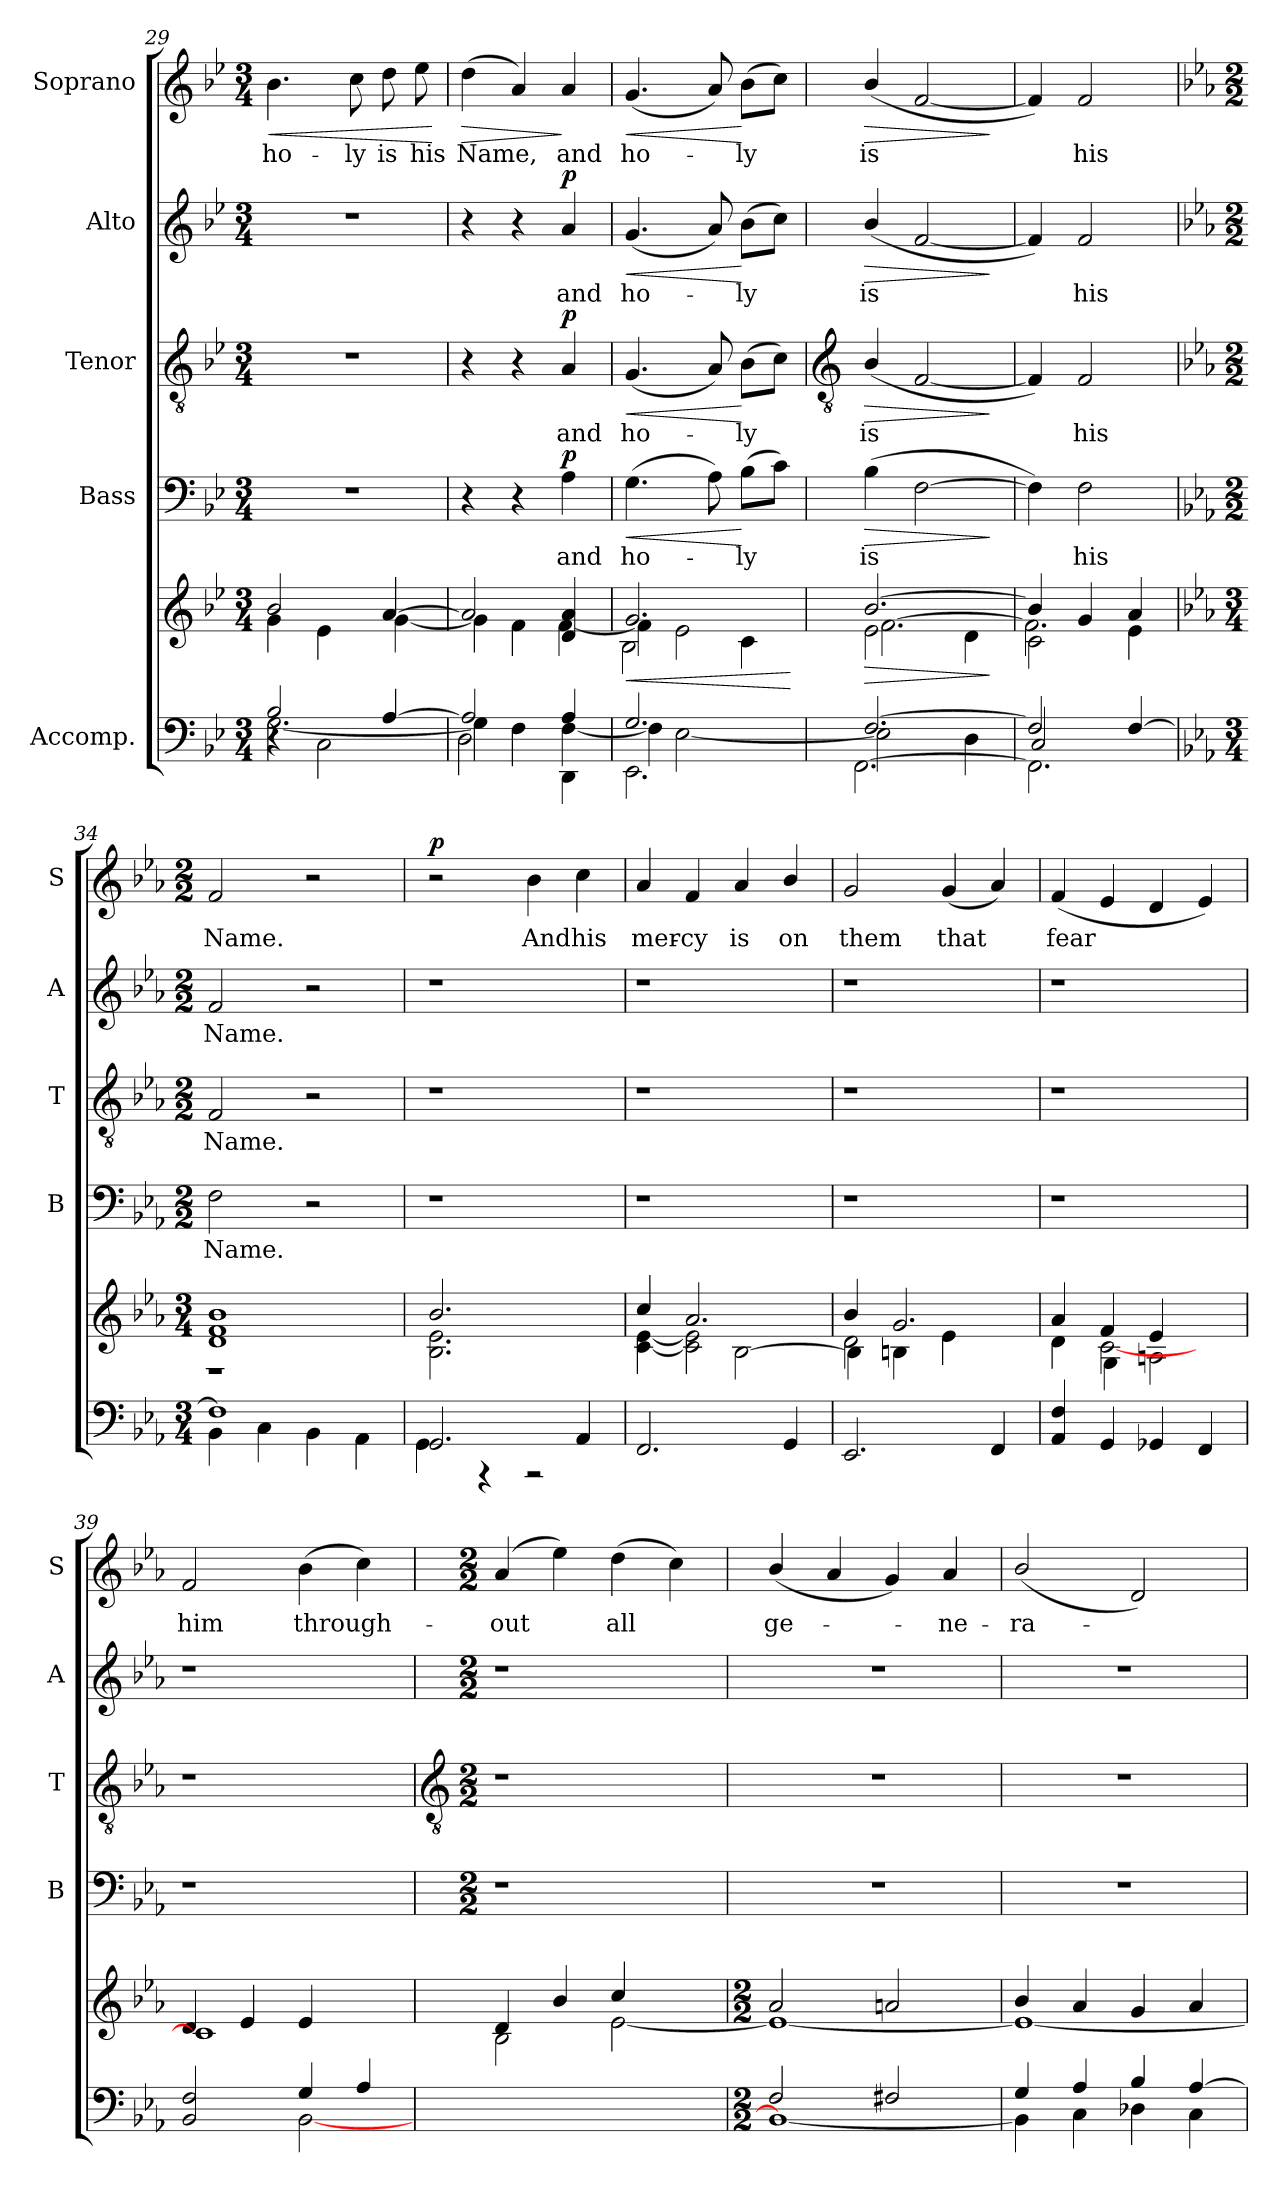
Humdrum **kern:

**kern	**kern	**dynam	**kern	**text	**dynam	**kern	**text	**dynam	**kern	**text	**dynam	**kern	**text	**dynam
*part5	*part5	*part5	*part4	*part4	*part4	*part3	*part3	*part3	*part2	*part2	*part2	*part1	*part1	*part1
*staff6	*staff5	*staff5/6	*staff4	*staff4	*staff4	*staff3	*staff3	*staff3	*staff2	*staff2	*staff2	*staff1	*staff1	*staff1
*I"Accomp.	*	*	*I"Bass	*	*	*I"Tenor	*	*	*I"Alto	*	*	*I"Soprano	*	*
*	*	*	*I'B	*	*	*I'T	*	*	*I'A	*	*	*I'S	*	*
*clefF4	*clefG2	*	*clefF4	*	*	*clefGv2	*	*	*clefG2	*	*	*clefG2	*	*
*k[b-e-]	*k[b-e-]	*	*k[b-e-]	*	*	*k[b-e-]	*	*	*k[b-e-]	*	*	*k[b-e-]	*	*
*B-:	*B-:	*	*B-:	*	*	*B-:	*	*	*B-:	*	*	*B-:	*	*
*M3/4	*M3/4	*	*M3/4	*	*	*M3/4	*	*	*M3/4	*	*	*M3/4	*	*
=29	=29	=29	=29	=29	=29	=29	=29	=29	=29	=29	=29	=29	=29	=29
*^	*^	*	*	*	*	*	*	*	*	*	*	*	*	*
*	*^	*	*^	*	*	*	*	*	*	*	*	*	*	*	*	*
!	!	!	!	!	!LO:N:vis=1	!	!LO:N:vis=1	!	!	!LO:N:vis=1	!	!	!LO:N:vis=1	!	!	!	!LO:LY:b	!LO:HP:b
2B-/	[2.G\	4r	2b-/	4g\	2.ryy	.	2.r	.	.	2.r	.	.	2.r	.	.	4.b-	ho-	<
.	.	2C\	.	4e-\	.	.	.	.	.	.	.	.	.	.	.	.	.	.
!	!	!	!	!	!	!	!	!	!	!	!	!	!	!	!	!	!LO:LY:b	!
.	.	.	.	.	.	.	.	.	.	.	.	.	.	.	.	8cc	-ly	.
!	!	!	!	!	!	!	!	!	!	!	!	!	!	!	!	!	!LO:LY:b	!
[4A/	.	.	[4a/	[4g\	.	.	.	.	.	.	.	.	.	.	.	8dd	is	.
!	!	!	!	!	!	!	!	!	!	!	!	!	!	!	!	!	!LO:LY:b	!
.	.	.	.	.	.	.	.	.	.	.	.	.	.	.	.	8ee-	his	.
*v	*v	*v	*	*	*	*	*	*	*	*	*	*	*	*	*	*	*	*
*	*v	*v	*v	*	*	*	*	*	*	*	*	*	*	*	*	*
.	.	.	.	.	.	.	.	.	.	.	.	.	.	[
=30	=30	=30	=30	=30	=30	=30	=30	=30	=30	=30	=30	=30	=30	=30
*^	*^	*	*	*	*	*	*	*	*	*	*	*	*	*
*	*^	*	*^	*	*	*	*	*	*	*	*	*	*	*	*	*
!	!	!	!	!	!LO:N:vis=1	!	!	!	!	!	!	!	!	!	!	!	!LO:LY:b	!LO:HP:b
2A/]	4G\]	2D\	2a/]	4g\]	2.ryy	.	4r	.	.	4r	.	.	4r	.	.	(<4dd	Name,	>
.	4F\	.	.	4f\	.	.	4r	.	.	4r	.	.	4r	.	.	4a)	.	.
!	!	!	!	!	!	!	!	!LO:LY:b	!LO:DY:b	!	!LO:LY:b	!LO:DY:b	!	!LO:LY:b	!LO:DY:b	!	!LO:LY:b	!
4A/	[4F\	4DD\	4d/ 4a/	[4f\	.	.	4A	and	p	4A	and	p	4a	and	p	4a	and	]
=31	=31	=31	=31	=31	=31	=31	=31	=31	=31	=31	=31	=31	=31	=31	=31	=31	=31	=31
!	!	!	!	!	!	!LO:HP:b	!	!LO:LY:b	!LO:HP:b	!	!LO:LY:b	!LO:HP:b	!	!LO:LY:b	!LO:HP:b	!	!LO:LY:b	!LO:HP:b
2.G/	4F\]	2.EE-\	2.g/	4f\]	2B-\	<	(>4.G	ho-	<	(<4.G	ho-	<	(<4.g	ho-	<	(<4.g	ho-	<
.	[2E-\	.	.	2e-\	.	.	.	.	.	.	.	.	.	.	.	.	.	.
.	.	.	.	.	.	.	8A)	.	.	8A)	.	.	8a)	.	.	8a)	.	.
!	!	!	!	!	!	!	!	!LO:LY:b	!	!	!LO:LY:b	!	!	!LO:LY:b	!	!	!LO:LY:b	!
.	.	.	.	.	4c\	.	(>8B-L	ly	[	(>8B-L	ly	[	(>8b-L	ly	[	(>8b-L	ly	[
.	.	.	.	.	.	.	8cJ)	.	.	8cJ)	.	.	8ccJ)	.	.	8ccJ)	.	.
*v	*v	*v	*	*	*	*	*	*	*	*	*	*	*	*	*	*	*	*
*	*v	*v	*v	*	*	*	*	*	*	*	*	*	*	*	*	*
.	.	[	.	.	.	.	.	.	.	.	.	.	.	.
!!LO:LB:g=z
=32	=32	=32	=32	=32	=32	=32	=32	=32	=32	=32	=32	=32	=32	=32
*	*	*	*	*	*	*clefGv2	*	*	*	*	*	*	*	*
*^	*^	*	*	*	*	*	*	*	*	*	*	*	*	*
*	*^	*	*	*	*	*	*	*	*	*	*	*	*	*	*	*
!	!	!	!	!	!LO:HP:b	!	!LO:LY:b	!LO:HP:b	!	!LO:LY:b	!LO:HP:b	!	!LO:LY:b	!LO:HP:b	!	!LO:LY:b	!LO:HP:b
*	*	*	*	*^	*	*	*	*	*	*	*	*	*	*	*	*	*
[2.F/	2E-\]	[2.FF\	[2.b-/	2e-\	[2.f\	>	(>4B-	is	>	(<4B-/	is	>	(<4b-/	is	>	(<4b-/	is	>
.	.	.	.	.	.	.	[2F	.	.	[2F	.	.	[2f	.	.	[2f	.	.
.	4D\	.	.	4d\	.	.	.	.	.	.	.	.	.	.	.	.	.	.
*v	*v	*v	*	*	*	*	*	*	*	*	*	*	*	*	*	*	*	*
*	*v	*v	*v	*	*	*	*	*	*	*	*	*	*	*	*	*
.	.	]	.	.	]	.	.	]	.	.	]	.	.	]
=33	=33	=33	=33	=33	=33	=33	=33	=33	=33	=33	=33	=33	=33	=33
*^	*^	*	*	*	*	*	*	*	*	*	*	*	*	*
*	*^	*	*^	*	*	*	*	*	*	*	*	*	*	*	*	*
2F/]	2C/	2.FF\]	4b-/]	2c\	2.f\]	.	4F])	.	.	4F])	.	.	4f])	.	.	4f])	.	.
!	!	!	!	!	!	!	!	!LO:LY:b	!	!	!LO:LY:b	!	!	!LO:LY:b	!	!	!LO:LY:b	!
.	.	.	4g/	.	.	.	2F	his	.	2F	his	.	2f	his	.	2f	his	.
[4F/	4ryy	.	4a/	4e-\	.	.	.	.	.	.	.	.	.	.	.	.	.	.
=34	=34	=34	=34	=34	=34	=34	=34	=34	=34	=34	=34	=34	=34	=34	=34	=34	=34	=34
*k[b-e-a-]	*	*	*k[b-e-a-]	*	*	*	*k[b-e-a-]	*	*	*k[b-e-a-]	*	*	*k[b-e-a-]	*	*	*k[b-e-a-]	*	*
*E-:	*	*	*E-:	*	*	*	*E-:	*	*	*E-:	*	*	*E-:	*	*	*E-:	*	*
*M3/4	*	*	*M3/4	*	*	*	*M2/2	*	*	*M2/2	*	*	*M2/2	*	*	*M2/2	*	*
!	!	!LO:N:vis=1	!	!LO:N:vis=1	!LO:N:vis=1	!	!	!LO:LY:b	!	!	!LO:LY:b	!	!	!LO:LY:b	!	!	!LO:LY:b	!
1F/]	4BB-\	2.ryy	1d/ 1f/ 1b-/	2.r	2.ryy	.	2F	Name.	.	2F	Name.	.	2f	Name.	.	2f	Name.	.
.	4C\	.	.	.	.	.	.	.	.	.	.	.	.	.	.	.	.	.
.	4BB-\	.	.	.	.	.	2r	.	.	2r	.	.	2r	.	.	2r	.	.
.	4AA-\	4ryy	.	4ryy	4ryy	.	.	.	.	.	.	.	.	.	.	.	.	.
=35	=35	=35	=35	=35	=35	=35	=35	=35	=35	=35	=35	=35	=35	=35	=35	=35	=35	=35
!	!	!LO:N:vis=1	!	!	!LO:N:vis=1	!	!	!	!	!	!	!	!	!	!	!	!	!LO:DY:b
2.GG/	4GG\	2.ryy	2.b-/	2.B-\ 2.e-\	2.ryy	.	1r	.	.	1r	.	.	1r	.	.	2r	.	p
.	4r	.	.	.	.	.	.	.	.	.	.	.	.	.	.	.	.	.
!	!	!	!	!	!	!	!	!	!	!	!	!	!	!	!	!	!LO:LY:b	!
.	2r	.	.	.	.	.	.	.	.	.	.	.	.	.	.	4b-	And	.
!	!	!	!	!	!	!	!	!	!	!	!	!	!	!	!	!	!LO:LY:b	!
4AA-/	.	4ryy	4ryy	4ryy	4ryy	.	.	.	.	.	.	.	.	.	.	4cc	his	.
=36	=36	=36	=36	=36	=36	=36	=36	=36	=36	=36	=36	=36	=36	=36	=36	=36	=36	=36
!	!LO:N:vis=1	!LO:N:vis=1	!	!	!	!	!	!	!	!	!	!	!	!	!	!	!LO:LY:b	!
2.FF/	2.ryy	2.ryy	4cc/	[4c\ [4e-\	2ryy	.	1r	.	.	1r	.	.	1r	.	.	4a-	mer-	.
!	!	!	!	!	!	!	!	!	!	!	!	!	!	!	!	!	!LO:LY:b	!
.	.	.	2.a-/	2c\] 2e-\]	.	.	.	.	.	.	.	.	.	.	.	4f	-cy	.
!	!	!	!	!	!	!	!	!	!	!	!	!	!	!	!	!	!LO:LY:b	!
.	.	.	.	.	[2B-\	.	.	.	.	.	.	.	.	.	.	4a-	is	.
!	!	!	!	!	!	!	!	!	!	!	!	!	!	!	!	!	!LO:LY:b	!
4GG/	4ryy	4ryy	.	4ryy	.	.	.	.	.	.	.	.	.	.	.	4b-/	on	.
=37	=37	=37	=37	=37	=37	=37	=37	=37	=37	=37	=37	=37	=37	=37	=37	=37	=37	=37
!	!LO:N:vis=1	!LO:N:vis=1	!	!	!	!	!	!	!	!	!	!	!	!	!	!	!LO:LY:b	!
2.EE-/	2.ryy	2.ryy	4b-/	2d\	4B-\]	.	1r	.	.	1r	.	.	1r	.	.	2g	them	.
.	.	.	2.g/	.	4Bn\	.	.	.	.	.	.	.	.	.	.	.	.	.
!	!	!	!	!	!	!	!	!	!	!	!	!	!	!	!	!	!LO:LY:b	!
.	.	.	.	4e-\	2ryy	.	.	.	.	.	.	.	.	.	.	(<4g	that	.
4FF/	4ryy	4ryy	.	4ryy	.	.	.	.	.	.	.	.	.	.	.	4a-)	.	.
=38	=38	=38	=38	=38	=38	=38	=38	=38	=38	=38	=38	=38	=38	=38	=38	=38	=38	=38
!	!LO:N:vis=1	!LO:N:vis=1	!	!	!	!	!	!	!	!	!	!	!	!	!	!	!LO:LY:b	!
4AA-/ 4F/	2.ryy	2.ryy	4a-/	4d\	4ryy	.	1r	.	.	1r	.	.	1r	.	.	(<4f	fear	.
4GG/	.	.	4f/	[2c\	4G\	.	.	.	.	.	.	.	.	.	.	4e-	.	.
4GG-X/	.	.	4e-/	.	2An\	.	.	.	.	.	.	.	.	.	.	4d	.	.
4FF/	4ryy	4ryy	4ryy	4ryy	.	.	.	.	.	.	.	.	.	.	.	4e-)	.	.
=39	=39	=39	=39	=39	=39	=39	=39	=39	=39	=39	=39	=39	=39	=39	=39	=39	=39	=39
!	!	!LO:N:vis=1	!	!	!LO:N:vis=1	!	!	!	!	!	!	!	!	!	!	!	!LO:LY:b	!
2BB-/ 2F/	2ryy	2.ryy	4d/	1c\]	2.ryy	.	1r	.	.	1r	.	.	1r	.	.	2f	him	.
.	.	.	4e-/	.	.	.	.	.	.	.	.	.	.	.	.	.	.	.
!	!	!	!	!	!	!	!	!	!	!	!	!	!	!	!	!	!LO:LY:b	!
4G/	[2BB-\	.	4e-/	.	.	.	.	.	.	.	.	.	.	.	.	(>4b-	through-	.
4A-/	.	4ryy	4ryy	.	4ryy	.	.	.	.	.	.	.	.	.	.	4cc)	.	.
*v	*v	*v	*	*	*	*	*	*	*	*	*	*	*	*	*	*	*	*
*	*v	*v	*v	*	*	*	*	*	*	*	*	*	*	*	*	*
!!LO:LB:g=z
=40	=40	=40	=40	=40	=40	=40	=40	=40	=40	=40	=40	=40	=40	=40
*	*	*	*	*	*	*clefGv2	*	*	*	*	*	*	*	*
*	*	*	*M2/2	*	*	*M2/2	*	*	*M2/2	*	*	*M2/2	*	*
*^	*^	*	*	*	*	*	*	*	*	*	*	*	*	*
*	*^	*	*^	*	*	*	*	*	*	*	*	*	*	*	*	*
!	!	!	!	!	!	!	!	!	!	!	!	!	!	!	!	!	!LO:LY:b	!
*v	*v	*v	*	*	*	*	*	*	*	*	*	*	*	*	*	*	*	*
*	*	*v	*v	*	*	*	*	*	*	*	*	*	*	*	*	*
1ryy	4d/	2B-\	.	1r	.	.	1r	.	.	1r	.	.	(4a-	out	.
.	4b-/	.	.	.	.	.	.	.	.	.	.	.	4ee-)	.	.
!	!	!	!	!	!	!	!	!	!	!	!	!	!	!LO:LY:b	!
.	4cc/	[2e-\	.	.	.	.	.	.	.	.	.	.	(>4dd	all	.
.	4ryy	.	.	.	.	.	.	.	.	.	.	.	4cc)	.	.
!!LO:LB:g=z
=41	=41	=41	=41	=41	=41	=41	=41	=41	=41	=41	=41	=41	=41	=41	=41
*M2/2	*M2/2	*	*	*	*	*	*	*	*	*	*	*	*	*	*
*^	*	*	*	*	*	*	*	*	*	*	*	*	*	*	*
*	*^	*	*	*	*	*	*	*	*	*	*	*	*	*	*	*
!	!	!	!	!	!	!	!	!	!	!	!	!	!	!	!	!LO:LY:b	!
2F/	1BB-\_	1ryy	2a-/	1e-\_	.	1r	.	.	1r	.	.	1r	.	.	(<4b-/	ge-	.
.	.	.	.	.	.	.	.	.	.	.	.	.	.	.	4a-	.	.
2F#X/	.	.	2an/	.	.	.	.	.	.	.	.	.	.	.	4g)	.	.
!	!	!	!	!	!	!	!	!	!	!	!	!	!	!	!	!LO:LY:b	!
.	.	.	.	.	.	.	.	.	.	.	.	.	.	.	4a-	ne-	.
=42	=42	=42	=42	=42	=42	=42	=42	=42	=42	=42	=42	=42	=42	=42	=42	=42	=42
!	!	!	!	!	!	!	!	!	!	!	!	!	!	!	!	!LO:LY:b	!
4G/	4BB-\]	1ryy	4b-/	1e-\_	.	1r	.	.	1r	.	.	1r	.	.	(<2b-/	-ra-	.
4A-/	4C\	.	4a-/	.	.	.	.	.	.	.	.	.	.	.	.	.	.
4B-/	4D-X\	.	4g/	.	.	.	.	.	.	.	.	.	.	.	2d)	.	.
[4A-/	4C\	.	4a-/	.	.	.	.	.	.	.	.	.	.	.	.	.	.
*v	*v	*v	*	*	*	*	*	*	*	*	*	*	*	*	*	*	*
*	*v	*v	*	*	*	*	*	*	*	*	*	*	*	*	*
=	=	=	=	=	=	=	=	=	=	=	=	=	=	=
*-	*-	*-	*-	*-	*-	*-	*-	*-	*-	*-	*-	*-	*-	*-
